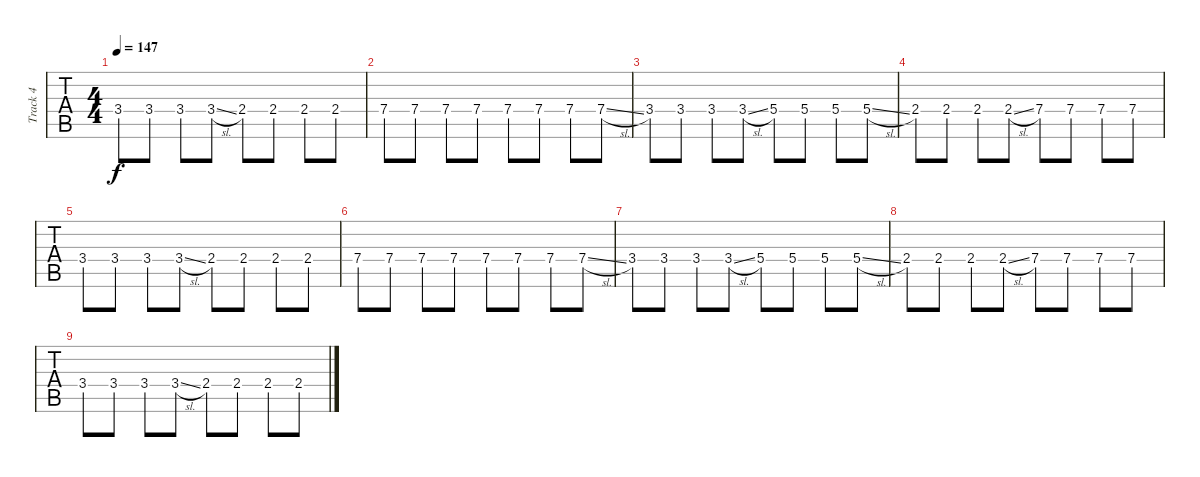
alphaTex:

\track ("Track 4" "Track 4") {instrument acousticguitarsteel}
\staff {tabs}
\tuning (E4 B3 G3 D3 A2 D2) {hide}
\ts (4 4)
\tempo 147
\clef g2
\ks c
3.4.8{dy f} 3.4.8 3.4.8 3.4{sl}.8 2.4.8 2.4.8 2.4.8 2.4.8 |
7.4.8 7.4.8 7.4.8 7.4.8 7.4.8 7.4.8 7.4.8 7.4{sl}.8 |
3.4.8 3.4.8 3.4.8 3.4{sl}.8 5.4.8 5.4.8 5.4.8 5.4{sl}.8 |
2.4.8 2.4.8 2.4.8 2.4{sl}.8 7.4.8 7.4.8 7.4.8 7.4.8 |
3.4.8 3.4.8 3.4.8 3.4{sl}.8 2.4.8 2.4.8 2.4.8 2.4.8 |
7.4.8 7.4.8 7.4.8 7.4.8 7.4.8 7.4.8 7.4.8 7.4{sl}.8 |
3.4.8 3.4.8 3.4.8 3.4{sl}.8 5.4.8 5.4.8 5.4.8 5.4{sl}.8 |
2.4.8 2.4.8 2.4.8 2.4{sl}.8 7.4.8 7.4.8 7.4.8 7.4.8 |
3.4.8 3.4.8 3.4.8 3.4{sl}.8 2.4.8 2.4.8 2.4.8 2.4.8
